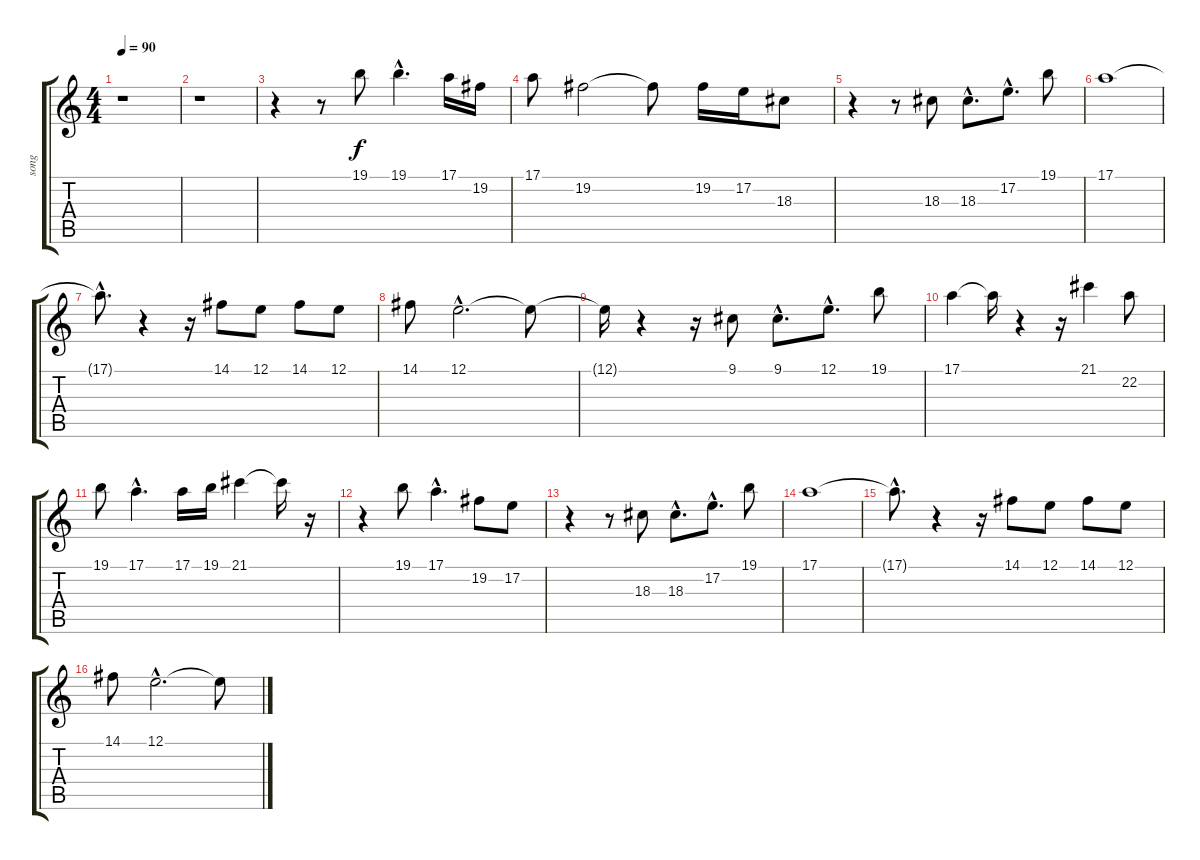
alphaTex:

\track ("song" "song") {instrument electricpiano1}
\staff {score tabs}
\tuning (E4 B3 G3 D3 A2 E2) {hide}
\ts (4 4)
\tempo 90
\clef g2
\ks c
r.1{dy f} |
r.1 |
r.4 r.8 19.1.8 19.1{hac}.4{d} 17.1.16 19.2.16 |
17.1.8 19.2.2 19.2{t}.8 19.2.16 17.2.16 18.3.8 |
r.4 r.8 18.3.8 18.3{hac}.8{d} 17.2{hac}.8{d} 19.1.8 |
17.1.1 |
17.1{hac t}.8{d} r.4 r.16 14.1.8 12.1.8 14.1.8 12.1.8 |
14.1.8 12.1{hac}.2{d} 12.1{t}.8 |
12.1{t}.16 r.4 r.16 9.1.8 9.1{hac}.8{d} 12.1{hac}.8{d} 19.1.8 |
17.1.4 17.1{t}.16 r.4 r.16 21.1.4 22.2.8 |
19.1.8 17.1{hac}.4{d} 17.1.16 19.1.16 21.1.4 21.1{t}.16 r.16 |
r.4 19.1.8 17.1{hac}.4{d} 19.2.8 17.2.8 |
r.4 r.8 18.3.8 18.3{hac}.8{d} 17.2{hac}.8{d} 19.1.8 |
17.1.1 |
17.1{hac t}.8{d} r.4 r.16 14.1.8 12.1.8 14.1.8 12.1.8 |
14.1.8 12.1{hac}.2{d} 12.1{t}.8
